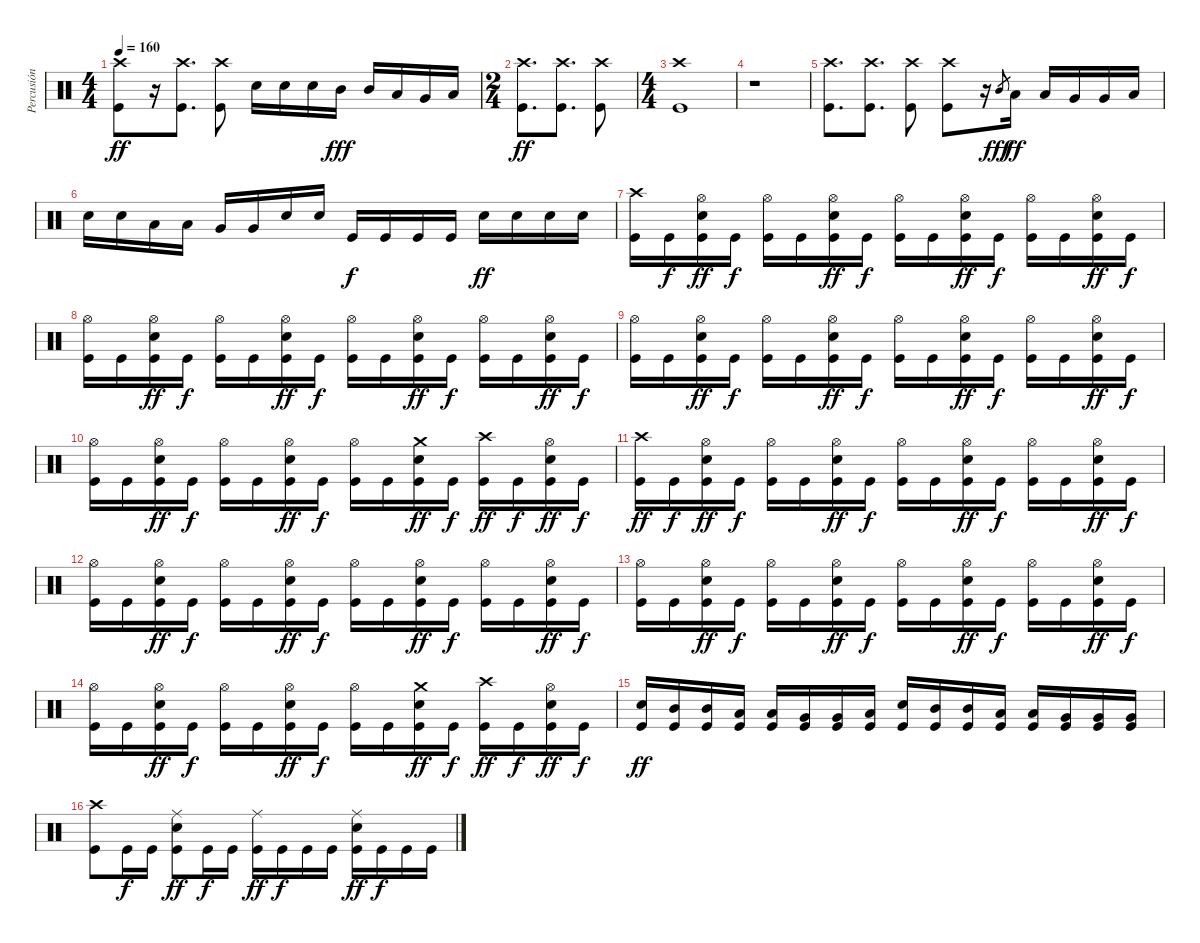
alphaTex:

\track ("Percusión" "Percusión") {instrument percussion}
\staff {score}
\articulation defaults
\ts (4 4)
\tempo 160
\clef neutral
\ks c
("Kick (hit)" "Crash high (hit)").8{dy ff} r.16 ("Kick (hit)" "Crash high (hit)").8{d} ("Kick (hit)" "Crash high (hit)").8 "Electric Snare (hit)".16 "Electric Snare (hit)".16 "Electric Snare (hit)".16 "Mid Tom (hit)".16{dy fff} "Mid Tom (hit)".16 "Low Tom (hit)".16 "Very Low Tom (hit)".16 "Low Floor Tom (hit)".16 |
\ts (2 4)
("Kick (hit)" "Crash high (hit)").8{d dy ff} ("Kick (hit)" "Crash high (hit)").8{d} ("Kick (hit)" "Crash high (hit)").8 |
\ts (4 4)
("Kick (hit)" "Crash high (hit)").1 |
r.1 |
("Kick (hit)" "Crash high (hit)").8{d} ("Kick (hit)" "Crash high (hit)").8{d} ("Kick (hit)" "Crash high (hit)").8 ("Kick (hit)" "Crash high (hit)").8 r.16 "Mid Tom (hit)".8{gr dy fff} "Low Tom (hit)".16{dy ff} "Low Tom (hit)".16 "Very Low Tom (hit)".16 "Very Low Tom (hit)".16 "Low Floor Tom (hit)".16 |
"Electric Snare (hit)".16 "Electric Snare (hit)".16 "Low Tom (hit)".16 "Low Tom (hit)".16 "Very Low Tom (hit)".16 "Very Low Tom (hit)".16 "Electric Snare (hit)".16 "Electric Snare (hit)".16 "Kick (hit)".16{dy f} "Kick (hit)".16 "Kick (hit)".16 "Kick (hit)".16 "Electric Snare (hit)".16{dy ff} "Electric Snare (hit)".16 "Electric Snare (hit)".16 "Electric Snare (hit)".16 |
("Kick (hit)" "Crash high (hit)").16 "Kick (hit)".16{dy f} ("Kick (hit)" "Electric Snare (hit)" "Hi-Hat (open)").16{dy ff} "Kick (hit)".16{dy f} ("Kick (hit)" "Hi-Hat (open)").16 "Kick (hit)".16 ("Kick (hit)" "Electric Snare (hit)" "Hi-Hat (open)").16{dy ff} "Kick (hit)".16{dy f} ("Kick (hit)" "Hi-Hat (open)").16 "Kick (hit)".16 ("Kick (hit)" "Electric Snare (hit)" "Hi-Hat (open)").16{dy ff} "Kick (hit)".16{dy f} ("Kick (hit)" "Hi-Hat (open)").16 "Kick (hit)".16 ("Kick (hit)" "Electric Snare (hit)" "Hi-Hat (open)").16{dy ff} "Kick (hit)".16{dy f} |
("Kick (hit)" "Hi-Hat (open)").16 "Kick (hit)".16 ("Kick (hit)" "Electric Snare (hit)" "Hi-Hat (open)").16{dy ff} "Kick (hit)".16{dy f} ("Kick (hit)" "Hi-Hat (open)").16 "Kick (hit)".16 ("Kick (hit)" "Electric Snare (hit)" "Hi-Hat (open)").16{dy ff} "Kick (hit)".16{dy f} ("Kick (hit)" "Hi-Hat (open)").16 "Kick (hit)".16 ("Kick (hit)" "Electric Snare (hit)" "Hi-Hat (open)").16{dy ff} "Kick (hit)".16{dy f} ("Kick (hit)" "Hi-Hat (open)").16 "Kick (hit)".16 ("Kick (hit)" "Electric Snare (hit)" "Hi-Hat (open)").16{dy ff} "Kick (hit)".16{dy f} |
("Kick (hit)" "Hi-Hat (open)").16 "Kick (hit)".16 ("Kick (hit)" "Electric Snare (hit)" "Hi-Hat (open)").16{dy ff} "Kick (hit)".16{dy f} ("Kick (hit)" "Hi-Hat (open)").16 "Kick (hit)".16 ("Kick (hit)" "Electric Snare (hit)" "Hi-Hat (open)").16{dy ff} "Kick (hit)".16{dy f} ("Kick (hit)" "Hi-Hat (open)").16 "Kick (hit)".16 ("Kick (hit)" "Electric Snare (hit)" "Hi-Hat (open)").16{dy ff} "Kick (hit)".16{dy f} ("Kick (hit)" "Hi-Hat (open)").16 "Kick (hit)".16 ("Kick (hit)" "Electric Snare (hit)" "Hi-Hat (open)").16{dy ff} "Kick (hit)".16{dy f} |
("Kick (hit)" "Hi-Hat (open)").16 "Kick (hit)".16 ("Kick (hit)" "Electric Snare (hit)" "Hi-Hat (open)").16{dy ff} "Kick (hit)".16{dy f} ("Kick (hit)" "Hi-Hat (open)").16 "Kick (hit)".16 ("Kick (hit)" "Electric Snare (hit)" "Hi-Hat (open)").16{dy ff} "Kick (hit)".16{dy f} ("Kick (hit)" "Hi-Hat (open)").16 "Kick (hit)".16 ("Kick (hit)" "Electric Snare (hit)" "Crash medium (hit)").16{dy ff} "Kick (hit)".16{dy f} ("Kick (hit)" "Crash high (hit)").16{dy ff} "Kick (hit)".16{dy f} ("Kick (hit)" "Electric Snare (hit)" "Hi-Hat (open)").16{dy ff} "Kick (hit)".16{dy f} |
("Kick (hit)" "Crash high (hit)").16{dy ff} "Kick (hit)".16{dy f} ("Kick (hit)" "Electric Snare (hit)" "Hi-Hat (open)").16{dy ff} "Kick (hit)".16{dy f} ("Kick (hit)" "Hi-Hat (open)").16 "Kick (hit)".16 ("Kick (hit)" "Electric Snare (hit)" "Hi-Hat (open)").16{dy ff} "Kick (hit)".16{dy f} ("Kick (hit)" "Hi-Hat (open)").16 "Kick (hit)".16 ("Kick (hit)" "Electric Snare (hit)" "Hi-Hat (open)").16{dy ff} "Kick (hit)".16{dy f} ("Kick (hit)" "Hi-Hat (open)").16 "Kick (hit)".16 ("Kick (hit)" "Electric Snare (hit)" "Hi-Hat (open)").16{dy ff} "Kick (hit)".16{dy f} |
("Kick (hit)" "Hi-Hat (open)").16 "Kick (hit)".16 ("Kick (hit)" "Electric Snare (hit)" "Hi-Hat (open)").16{dy ff} "Kick (hit)".16{dy f} ("Kick (hit)" "Hi-Hat (open)").16 "Kick (hit)".16 ("Kick (hit)" "Electric Snare (hit)" "Hi-Hat (open)").16{dy ff} "Kick (hit)".16{dy f} ("Kick (hit)" "Hi-Hat (open)").16 "Kick (hit)".16 ("Kick (hit)" "Electric Snare (hit)" "Hi-Hat (open)").16{dy ff} "Kick (hit)".16{dy f} ("Kick (hit)" "Hi-Hat (open)").16 "Kick (hit)".16 ("Kick (hit)" "Electric Snare (hit)" "Hi-Hat (open)").16{dy ff} "Kick (hit)".16{dy f} |
("Kick (hit)" "Hi-Hat (open)").16 "Kick (hit)".16 ("Kick (hit)" "Electric Snare (hit)" "Hi-Hat (open)").16{dy ff} "Kick (hit)".16{dy f} ("Kick (hit)" "Hi-Hat (open)").16 "Kick (hit)".16 ("Kick (hit)" "Electric Snare (hit)" "Hi-Hat (open)").16{dy ff} "Kick (hit)".16{dy f} ("Kick (hit)" "Hi-Hat (open)").16 "Kick (hit)".16 ("Kick (hit)" "Electric Snare (hit)" "Hi-Hat (open)").16{dy ff} "Kick (hit)".16{dy f} ("Kick (hit)" "Hi-Hat (open)").16 "Kick (hit)".16 ("Kick (hit)" "Electric Snare (hit)" "Hi-Hat (open)").16{dy ff} "Kick (hit)".16{dy f} |
("Kick (hit)" "Hi-Hat (open)").16 "Kick (hit)".16 ("Kick (hit)" "Electric Snare (hit)" "Hi-Hat (open)").16{dy ff} "Kick (hit)".16{dy f} ("Kick (hit)" "Hi-Hat (open)").16 "Kick (hit)".16 ("Kick (hit)" "Electric Snare (hit)" "Hi-Hat (open)").16{dy ff} "Kick (hit)".16{dy f} ("Kick (hit)" "Hi-Hat (open)").16 "Kick (hit)".16 ("Kick (hit)" "Electric Snare (hit)" "Crash medium (hit)").16{dy ff} "Kick (hit)".16{dy f} ("Kick (hit)" "Crash high (hit)").16{dy ff} "Kick (hit)".16{dy f} ("Kick (hit)" "Electric Snare (hit)" "Hi-Hat (open)").16{dy ff} "Kick (hit)".16{dy f} |
("Kick (hit)" "Electric Snare (hit)").16{dy ff} ("Kick (hit)" "Mid Tom (hit)").16 ("Kick (hit)" "Mid Tom (hit)").16 ("Kick (hit)" "Low Tom (hit)").16 ("Kick (hit)" "Low Tom (hit)").16 ("Kick (hit)" "Very Low Tom (hit)").16 ("Kick (hit)" "Very Low Tom (hit)").16 ("Kick (hit)" "Low Floor Tom (hit)").16 ("Kick (hit)" "Electric Snare (hit)").16 ("Kick (hit)" "Mid Tom (hit)").16 ("Kick (hit)" "Mid Tom (hit)").16 ("Kick (hit)" "Low Tom (hit)").16 ("Kick (hit)" "Low Tom (hit)").16 ("Kick (hit)" "Very Low Tom (hit)").16 ("Kick (hit)" "Very Low Tom (hit)").16 ("Kick (hit)" "Very Low Tom (hit)").16 |
("Kick (hit)" "Crash high (hit)").8 "Kick (hit)".16{dy f} "Kick (hit)".16 ("Kick (hit)" "Ride (middle)" "Electric Snare (hit)").8{dy ff} "Kick (hit)".16{dy f} "Kick (hit)".16 ("Kick (hit)" "Ride (middle)").16{dy ff} "Kick (hit)".16{dy f} "Kick (hit)".16 "Kick (hit)".16 ("Kick (hit)" "Ride (middle)" "Electric Snare (hit)").16{dy ff} "Kick (hit)".16{dy f} "Kick (hit)".16 "Kick (hit)".16
